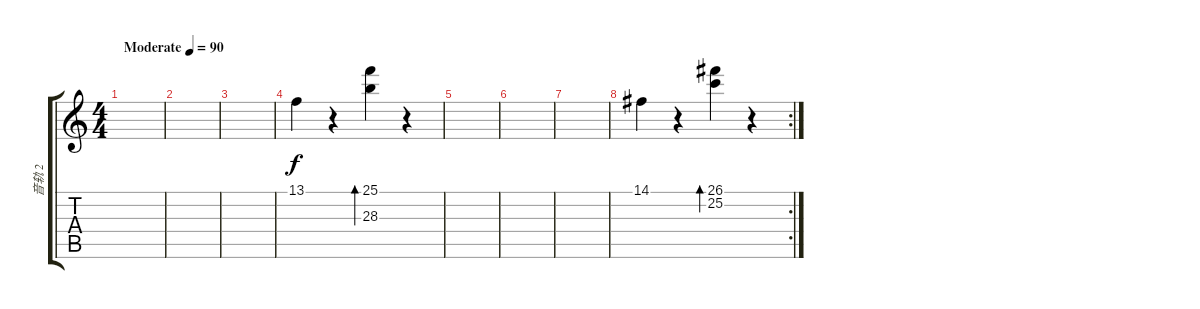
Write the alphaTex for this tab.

\track ("音轨 2" "音轨 2") {instrument fx6goblins}
\staff {score tabs}
\tuning (E4 B3 G3 D3 A2 E2) {hide}
\ts (4 4)
\tempo (90 "Moderate")
\clef g2
\ks c
|
|
|
13.1.4 r.4 (25.1 28.3).4{bd 480} r.4 |
|
|
|
\rc 2
14.1.4 r.4 (26.1 25.2).4{bd 480} r.4
